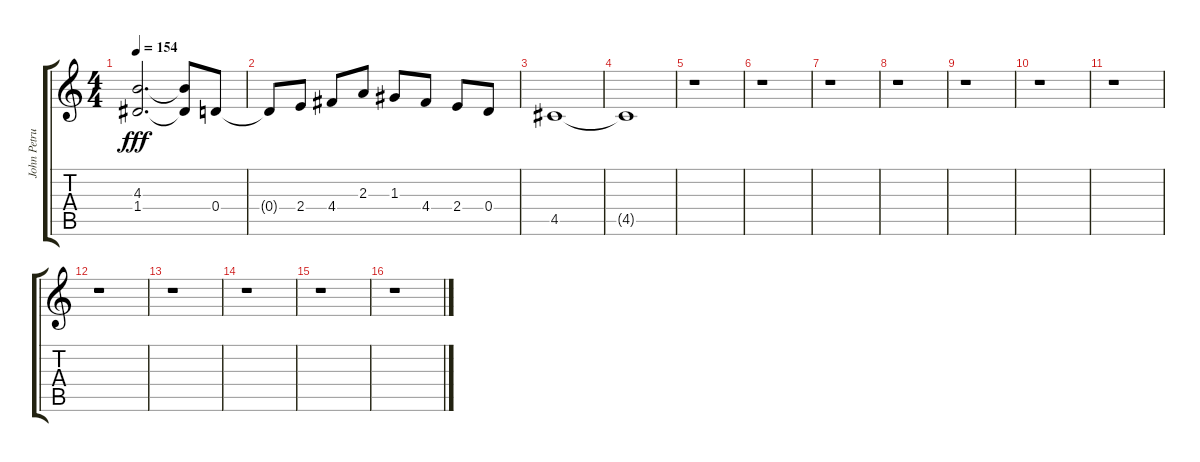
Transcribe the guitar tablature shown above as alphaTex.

\track ("John Petrucci Lead" "John Petru") {instrument distortionguitar}
\staff {score tabs}
\tuning (E4 B3 G3 D3 A2 E2) {hide}
\ts (4 4)
\tempo 154
\clef g2
\ks c
(4.3{t} 1.4{t}).2{d dy fff} (4.3{t} 1.4{t}).8 0.4.8 |
0.4{t}.8 2.4.8 4.4.8 2.3.8 1.3.8 4.4.8 2.4.8 0.4.8 |
4.5.1 |
4.5{t}.1 |
r.1 |
r.1 |
r.1 |
r.1 |
r.1 |
r.1 |
r.1 |
r.1 |
r.1 |
r.1 |
r.1 |
r.1
